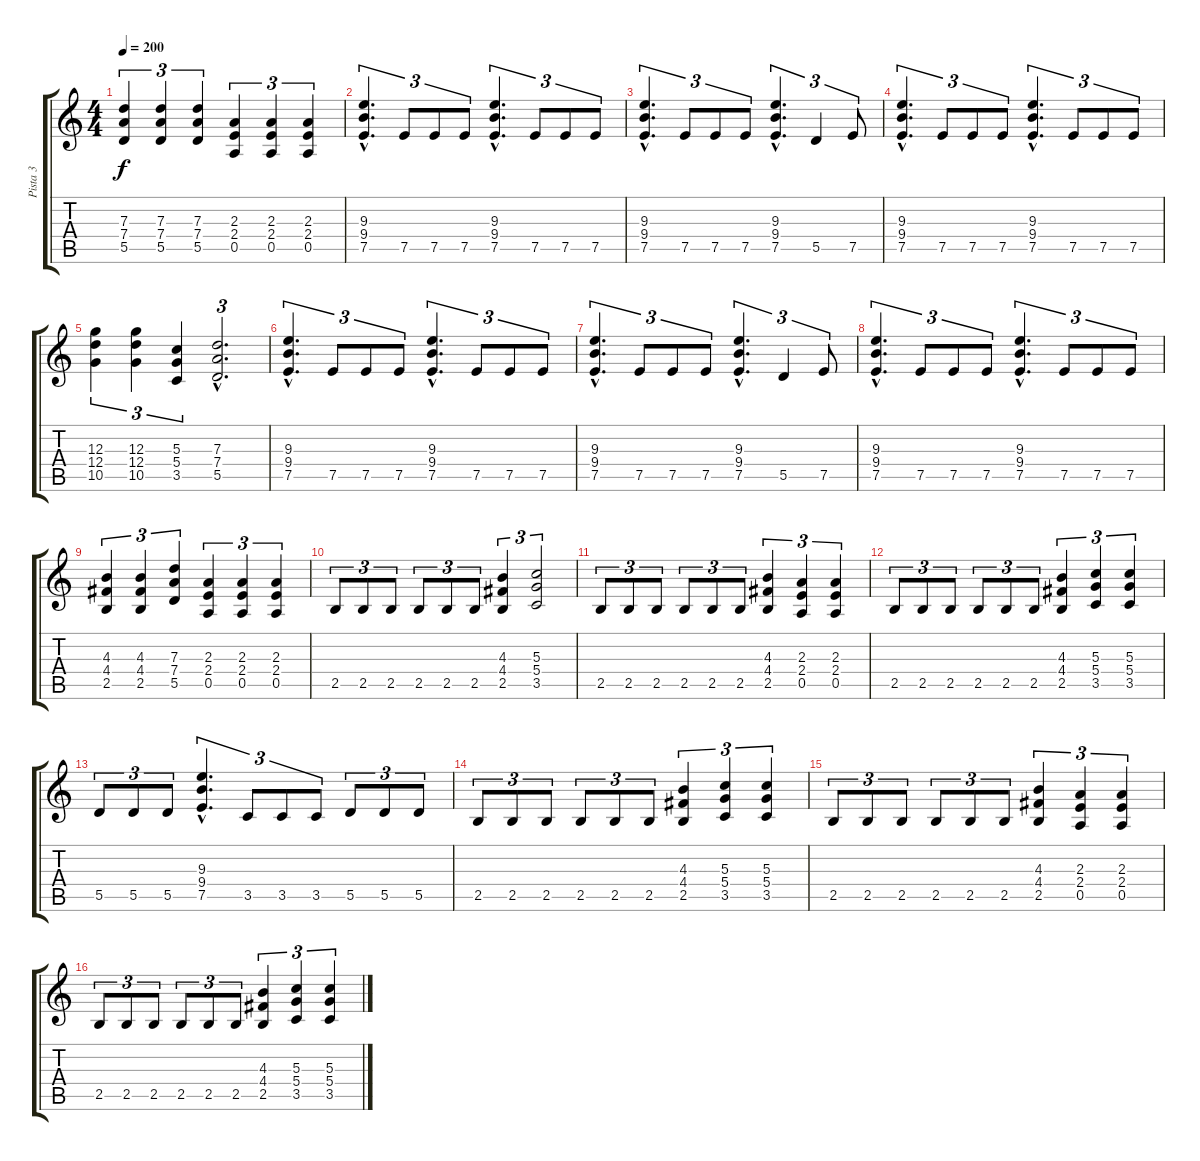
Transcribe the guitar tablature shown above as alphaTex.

\track ("Pista 3" "Pista 3") {instrument overdrivenguitar}
\staff {score tabs}
\tuning (E4 B3 G3 D3 A2 E2) {hide}
\ts (4 4)
\tempo 200
\clef g2
\ks c
(7.3 7.4 5.5).4{tu (3 2) dy f} (7.3 7.4 5.5).4{tu (3 2)} (7.3 7.4 5.5).4{tu (3 2)} (2.3 2.4 0.5).4{tu (3 2)} (2.3 2.4 0.5).4{tu (3 2)} (2.3 2.4 0.5).4{tu (3 2)} |
(9.3{hac} 9.4{hac} 7.5{hac}).4{d tu (3 2)} 7.5.8{tu (3 2)} 7.5.8{tu (3 2)} 7.5.8{tu (3 2)} (9.3{hac} 9.4{hac} 7.5{hac}).4{d tu (3 2)} 7.5.8{tu (3 2)} 7.5.8{tu (3 2)} 7.5.8{tu (3 2)} |
(9.3{hac} 9.4{hac} 7.5{hac}).4{d tu (3 2)} 7.5.8{tu (3 2)} 7.5.8{tu (3 2)} 7.5.8{tu (3 2)} (9.3{hac} 9.4{hac} 7.5{hac}).4{d tu (3 2)} 5.5.4{tu (3 2)} 7.5.8{tu (3 2)} |
(9.3{hac} 9.4{hac} 7.5{hac}).4{d tu (3 2)} 7.5.8{tu (3 2)} 7.5.8{tu (3 2)} 7.5.8{tu (3 2)} (9.3{hac} 9.4{hac} 7.5{hac}).4{d tu (3 2)} 7.5.8{tu (3 2)} 7.5.8{tu (3 2)} 7.5.8{tu (3 2)} |
(12.3 12.4 10.5).4{tu (3 2)} (12.3 12.4 10.5).4{tu (3 2)} (5.3 5.4 3.5).4{tu (3 2)} (7.3{hac} 7.4{hac} 5.5{hac}).2{d tu (3 2)} |
(9.3{hac} 9.4{hac} 7.5{hac}).4{d tu (3 2)} 7.5.8{tu (3 2)} 7.5.8{tu (3 2)} 7.5.8{tu (3 2)} (9.3{hac} 9.4{hac} 7.5{hac}).4{d tu (3 2)} 7.5.8{tu (3 2)} 7.5.8{tu (3 2)} 7.5.8{tu (3 2)} |
(9.3{hac} 9.4{hac} 7.5{hac}).4{d tu (3 2)} 7.5.8{tu (3 2)} 7.5.8{tu (3 2)} 7.5.8{tu (3 2)} (9.3{hac} 9.4{hac} 7.5{hac}).4{d tu (3 2)} 5.5.4{tu (3 2)} 7.5.8{tu (3 2)} |
(9.3{hac} 9.4{hac} 7.5{hac}).4{d tu (3 2)} 7.5.8{tu (3 2)} 7.5.8{tu (3 2)} 7.5.8{tu (3 2)} (9.3{hac} 9.4{hac} 7.5{hac}).4{d tu (3 2)} 7.5.8{tu (3 2)} 7.5.8{tu (3 2)} 7.5.8{tu (3 2)} |
(4.3 4.4 2.5).4{tu (3 2)} (4.3 4.4 2.5).4{tu (3 2)} (7.3 7.4 5.5).4{tu (3 2)} (2.3 2.4 0.5).4{tu (3 2)} (2.3 2.4 0.5).4{tu (3 2)} (2.3 2.4 0.5).4{tu (3 2)} |
2.5.8{tu (3 2)} 2.5.8{tu (3 2)} 2.5.8{tu (3 2)} 2.5.8{tu (3 2)} 2.5.8{tu (3 2)} 2.5.8{tu (3 2)} (4.3 4.4 2.5).4{tu (3 2)} (5.3 5.4 3.5).2{tu (3 2)} |
2.5.8{tu (3 2)} 2.5.8{tu (3 2)} 2.5.8{tu (3 2)} 2.5.8{tu (3 2)} 2.5.8{tu (3 2)} 2.5.8{tu (3 2)} (4.3 4.4 2.5).4{tu (3 2)} (2.3 2.4 0.5).4{tu (3 2)} (2.3 2.4 0.5).4{tu (3 2)} |
2.5.8{tu (3 2)} 2.5.8{tu (3 2)} 2.5.8{tu (3 2)} 2.5.8{tu (3 2)} 2.5.8{tu (3 2)} 2.5.8{tu (3 2)} (4.3 4.4 2.5).4{tu (3 2)} (5.3 5.4 3.5).4{tu (3 2)} (5.3 5.4 3.5).4{tu (3 2)} |
5.5.8{tu (3 2)} 5.5.8{tu (3 2)} 5.5.8{tu (3 2)} (9.3{hac} 9.4{hac} 7.5{hac}).4{d tu (3 2)} 3.5.8{tu (3 2)} 3.5.8{tu (3 2)} 3.5.8{tu (3 2)} 5.5.8{tu (3 2)} 5.5.8{tu (3 2)} 5.5.8{tu (3 2)} |
2.5.8{tu (3 2)} 2.5.8{tu (3 2)} 2.5.8{tu (3 2)} 2.5.8{tu (3 2)} 2.5.8{tu (3 2)} 2.5.8{tu (3 2)} (4.3 4.4 2.5).4{tu (3 2)} (5.3 5.4 3.5).4{tu (3 2)} (5.3 5.4 3.5).4{tu (3 2)} |
2.5.8{tu (3 2)} 2.5.8{tu (3 2)} 2.5.8{tu (3 2)} 2.5.8{tu (3 2)} 2.5.8{tu (3 2)} 2.5.8{tu (3 2)} (4.3 4.4 2.5).4{tu (3 2)} (2.3 2.4 0.5).4{tu (3 2)} (2.3 2.4 0.5).4{tu (3 2)} |
2.5.8{tu (3 2)} 2.5.8{tu (3 2)} 2.5.8{tu (3 2)} 2.5.8{tu (3 2)} 2.5.8{tu (3 2)} 2.5.8{tu (3 2)} (4.3 4.4 2.5).4{tu (3 2)} (5.3 5.4 3.5).4{tu (3 2)} (5.3 5.4 3.5).4{tu (3 2)}
